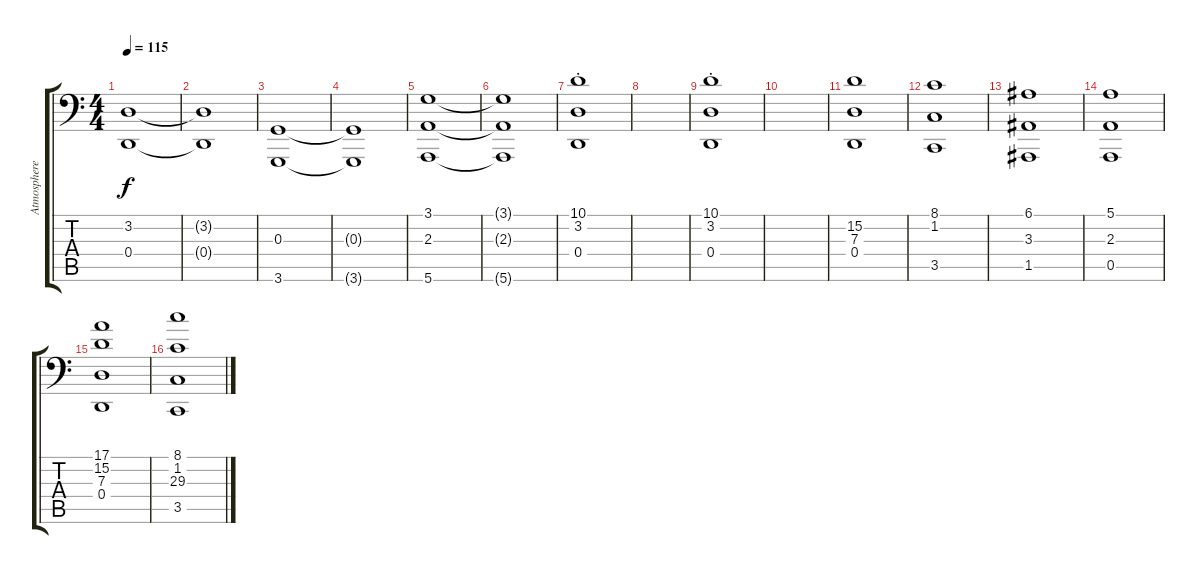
\track ("Atmosphere" "Atmosphere") {instrument pad7halo}
\staff {score tabs}
\tuning (E3 B2 G2 D2 A1 E1) {hide}
\ts (4 4)
\tempo 115
\clef f4
\ks c
(3.2 0.4).1{dy f} |
(3.2{t} 0.4{t}).1 |
(0.3 3.6).1 |
(0.3{t} 3.6{t}).1 |
(3.1 2.3 5.6).1 |
(3.1{t} 2.3{t} 5.6{t}).1 |
(10.1{st} 3.2{st} 0.4{st}).1{instrument orchestrahit} |
|
(10.1{st} 3.2{st} 0.4{st}).1{instrument orchestrahit} |
|
(15.2 7.3 0.4).1 |
(8.1 1.2 3.5).1 |
(6.1 3.3 1.5).1 |
(5.1 2.3 0.5).1 |
(17.1 15.2 7.3 0.4).1 |
(8.1 1.2 29.3 3.5).1
